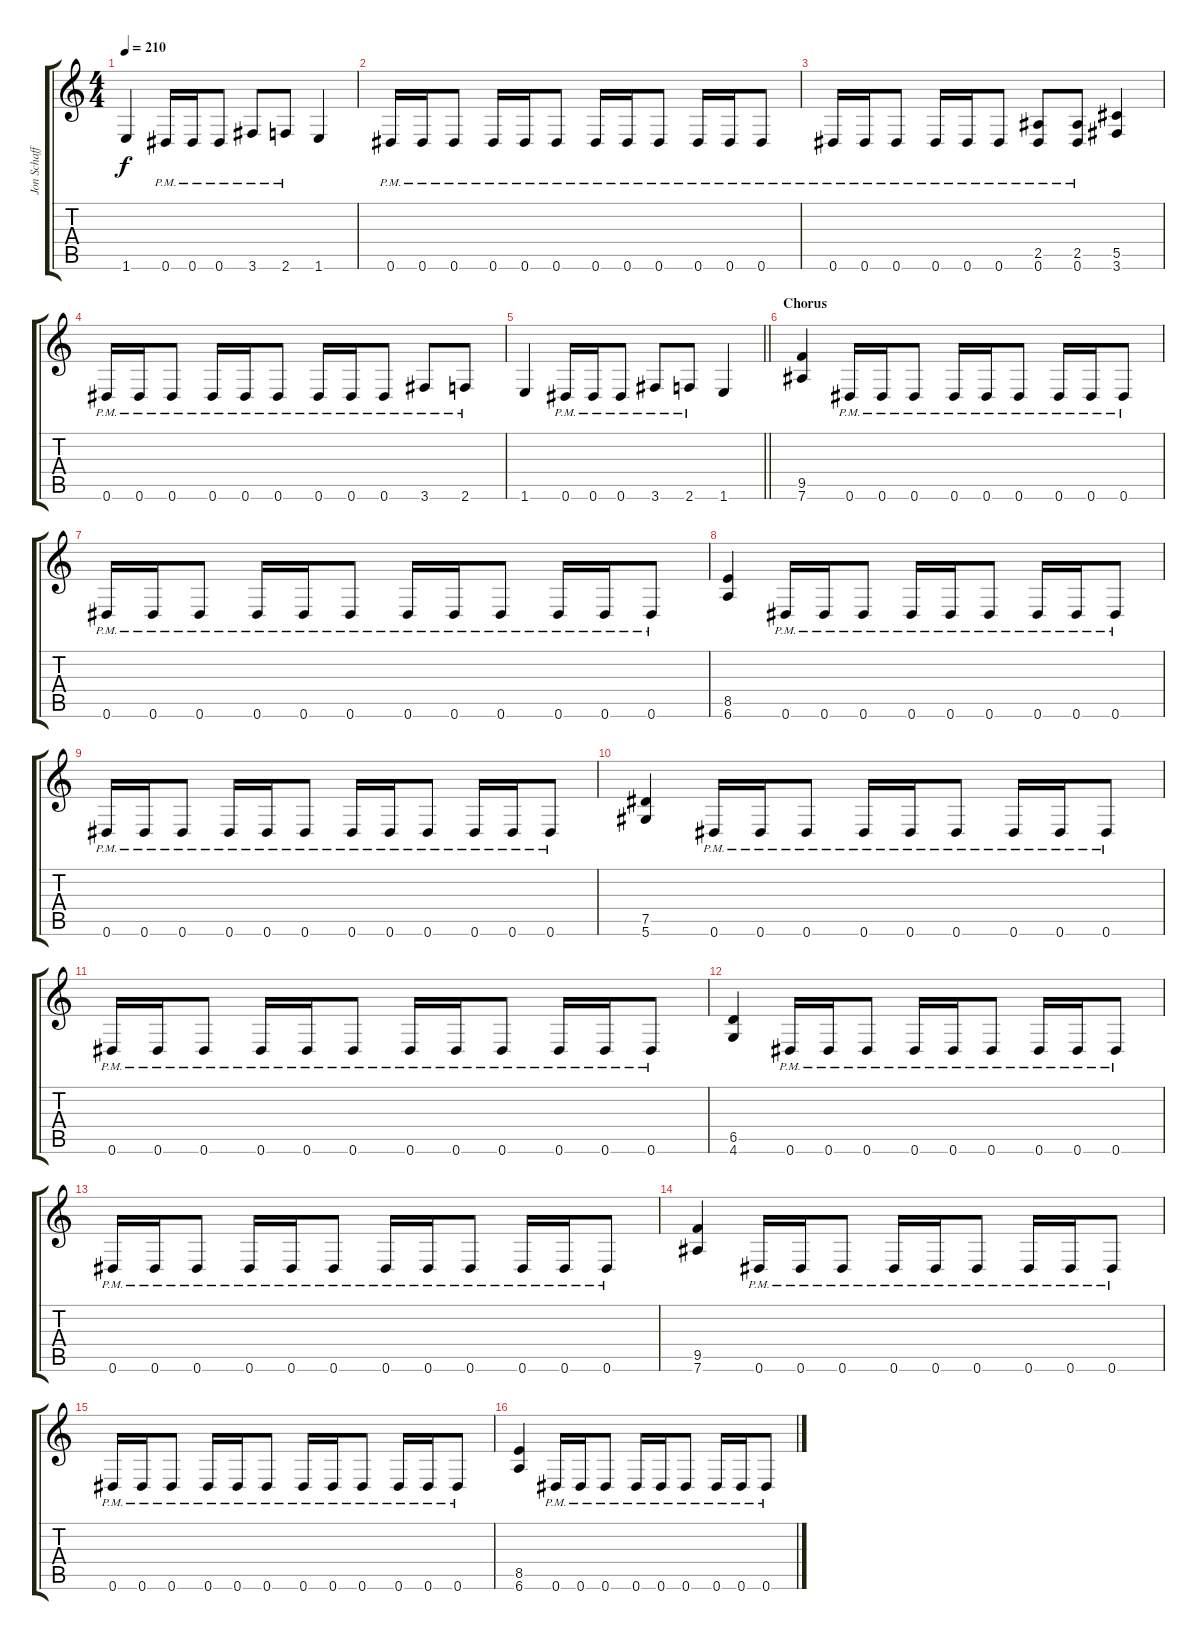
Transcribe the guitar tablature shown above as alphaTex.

\track ("Jon Schaffer" "Jon Schaff") {instrument distortionguitar}
\staff {score tabs}
\tuning (Eb4 Bb3 Gb3 Db3 Ab2 Eb2) {hide}
\ts (4 4)
\tempo 210
\clef g2
\ks c
1.6.4{dy f} 0.6{pm}.16 0.6{pm}.16 0.6{pm}.8 3.6{pm}.8 2.6{pm}.8 1.6.4 |
0.6{pm}.16 0.6{pm}.16 0.6{pm}.8 0.6{pm}.16 0.6{pm}.16 0.6{pm}.8 0.6{pm}.16 0.6{pm}.16 0.6{pm}.8 0.6{pm}.16 0.6{pm}.16 0.6{pm}.8 |
0.6{pm}.16 0.6{pm}.16 0.6{pm}.8 0.6{pm}.16 0.6{pm}.16 0.6{pm}.8 (2.5{pm} 0.6{pm}).8 (2.5{pm} 0.6{pm}).8 (5.5 3.6).4 |
0.6{pm}.16 0.6{pm}.16 0.6{pm}.8 0.6{pm}.16 0.6{pm}.16 0.6{pm}.8 0.6{pm}.16 0.6{pm}.16 0.6{pm}.8 3.6{pm}.8 2.6{pm}.8 |
\barLineRight lightlight
1.6.4 0.6{pm}.16 0.6{pm}.16 0.6{pm}.8 3.6{pm}.8 2.6{pm}.8 1.6.4 |
\section ("" "Chorus")
(9.5 7.6).4 0.6{pm}.16 0.6{pm}.16 0.6{pm}.8 0.6{pm}.16 0.6{pm}.16 0.6{pm}.8 0.6{pm}.16 0.6{pm}.16 0.6{pm}.8 |
0.6{pm}.16 0.6{pm}.16 0.6{pm}.8 0.6{pm}.16 0.6{pm}.16 0.6{pm}.8 0.6{pm}.16 0.6{pm}.16 0.6{pm}.8 0.6{pm}.16 0.6{pm}.16 0.6{pm}.8 |
(8.5 6.6).4 0.6{pm}.16 0.6{pm}.16 0.6{pm}.8 0.6{pm}.16 0.6{pm}.16 0.6{pm}.8 0.6{pm}.16 0.6{pm}.16 0.6{pm}.8 |
0.6{pm}.16 0.6{pm}.16 0.6{pm}.8 0.6{pm}.16 0.6{pm}.16 0.6{pm}.8 0.6{pm}.16 0.6{pm}.16 0.6{pm}.8 0.6{pm}.16 0.6{pm}.16 0.6{pm}.8 |
(7.5 5.6).4 0.6{pm}.16 0.6{pm}.16 0.6{pm}.8 0.6{pm}.16 0.6{pm}.16 0.6{pm}.8 0.6{pm}.16 0.6{pm}.16 0.6{pm}.8 |
0.6{pm}.16 0.6{pm}.16 0.6{pm}.8 0.6{pm}.16 0.6{pm}.16 0.6{pm}.8 0.6{pm}.16 0.6{pm}.16 0.6{pm}.8 0.6{pm}.16 0.6{pm}.16 0.6{pm}.8 |
(6.5 4.6).4 0.6{pm}.16 0.6{pm}.16 0.6{pm}.8 0.6{pm}.16 0.6{pm}.16 0.6{pm}.8 0.6{pm}.16 0.6{pm}.16 0.6{pm}.8 |
0.6{pm}.16 0.6{pm}.16 0.6{pm}.8 0.6{pm}.16 0.6{pm}.16 0.6{pm}.8 0.6{pm}.16 0.6{pm}.16 0.6{pm}.8 0.6{pm}.16 0.6{pm}.16 0.6{pm}.8 |
(9.5 7.6).4 0.6{pm}.16 0.6{pm}.16 0.6{pm}.8 0.6{pm}.16 0.6{pm}.16 0.6{pm}.8 0.6{pm}.16 0.6{pm}.16 0.6{pm}.8 |
0.6{pm}.16 0.6{pm}.16 0.6{pm}.8 0.6{pm}.16 0.6{pm}.16 0.6{pm}.8 0.6{pm}.16 0.6{pm}.16 0.6{pm}.8 0.6{pm}.16 0.6{pm}.16 0.6{pm}.8 |
(8.5 6.6).4 0.6{pm}.16 0.6{pm}.16 0.6{pm}.8 0.6{pm}.16 0.6{pm}.16 0.6{pm}.8 0.6{pm}.16 0.6{pm}.16 0.6{pm}.8
